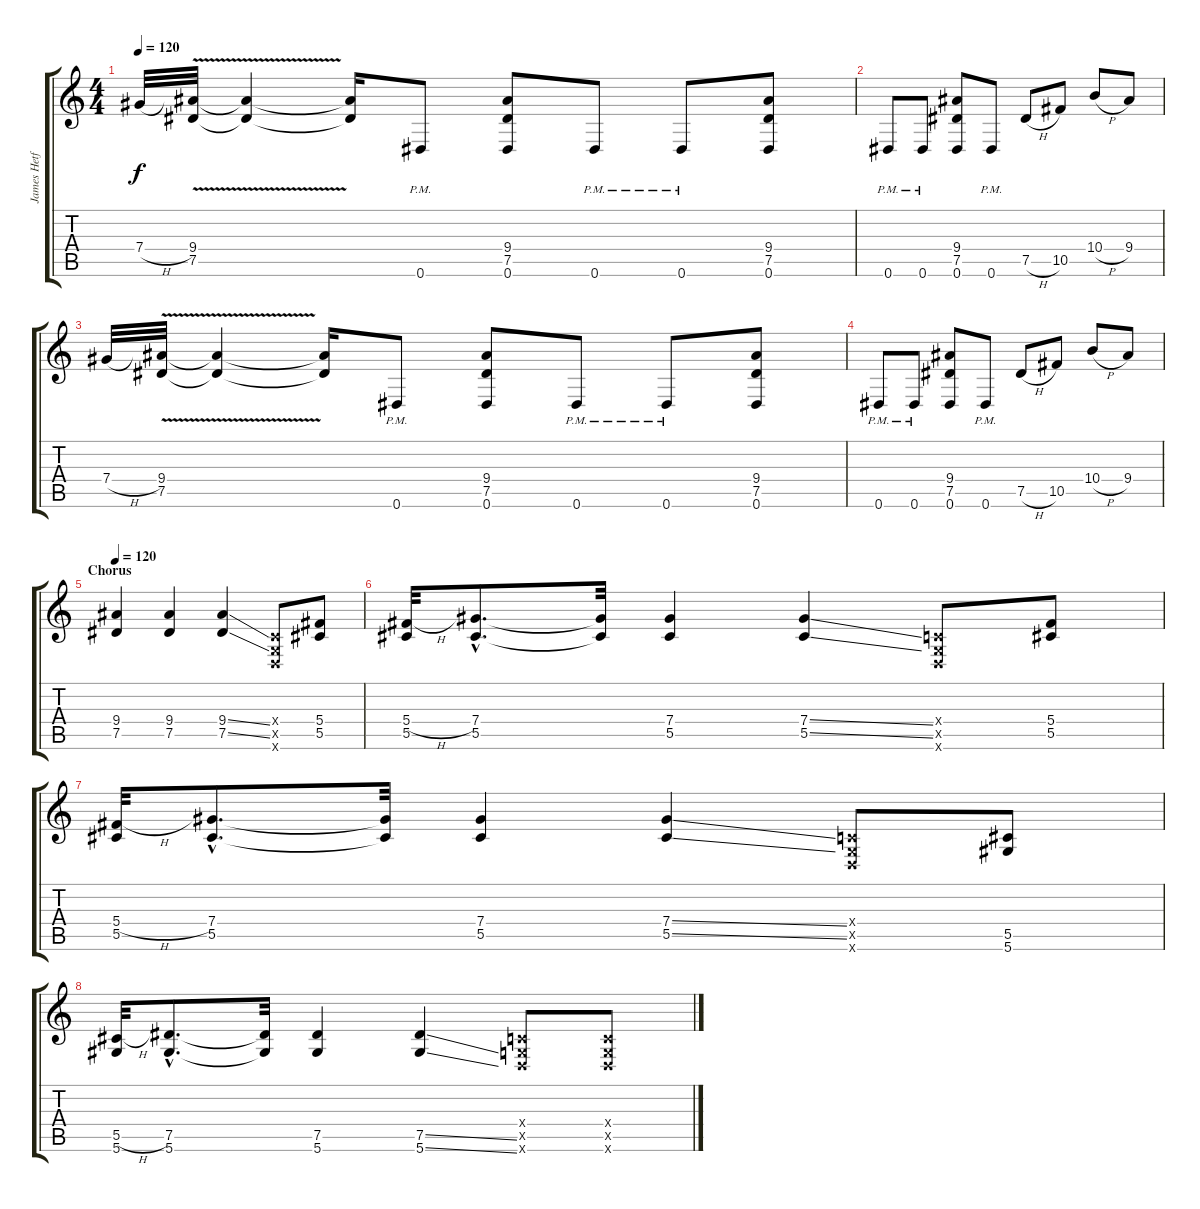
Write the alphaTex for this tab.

\track ("James Hetfield distortion" "James Hetf") {instrument distortionguitar}
\staff {score tabs}
\tuning (Eb4 Bb3 Gb3 Db3 Ab2 Eb2) {hide}
\ts (4 4)
\tempo 120
\clef g2
\ks c
7.4{h}.32{dy f} (9.4{v} 7.5{v}).32 (9.4{t} 7.5{t}).4 (9.4{t} 7.5{t}).16 0.6{pm}.8 (9.4 7.5 0.6).8 0.6{pm}.8 0.6{pm}.8 (9.4 7.5 0.6).8 |
0.6{pm}.8 0.6{pm}.8 (9.4 7.5 0.6).8 0.6{pm}.8 7.5{h}.8 10.5.8 10.4{h}.8 9.4.8 |
7.4{h}.32 (9.4{v} 7.5{v}).32 (9.4{t} 7.5{t}).4 (9.4{t} 7.5{t}).16 0.6{pm}.8 (9.4 7.5 0.6).8 0.6{pm}.8 0.6{pm}.8 (9.4 7.5 0.6).8 |
0.6{pm}.8 0.6{pm}.8 (9.4 7.5 0.6).8 0.6{pm}.8 7.5{h}.8 10.5.8 10.4{h}.8 9.4.8 |
\section ("" "Chorus")
\tempo 120
(9.4 7.5).4 (9.4 7.5).4 (9.4{ss} 7.5{ss}).4 (-1.4{x} -1.5{x} -1.6{x}).8 (5.4 5.5).8 |
(5.4{h} 5.5).32 (7.4{hac} 5.5{hac}).8{d} (7.4{t} 5.5{t}).32 (7.4 5.5).4 (7.4{ss} 5.5{ss}).4 (-1.4{x} -1.5{x} -1.6{x}).8 (5.4 5.5).8 |
(5.4{h} 5.5).32 (7.4{hac} 5.5{hac}).8{d} (7.4{t} 5.5{t}).32 (7.4 5.5).4 (7.4{ss} 5.5{ss}).4 (-1.4{x} -1.5{x} -1.6{x}).8 (5.5 5.6).8 |
(5.5{h} 5.6).32 (7.5{hac} 5.6{hac}).8{d} (7.5{t} 5.6{t}).32 (7.5 5.6).4 (7.5{ss} 5.6{ss}).4 (-1.4{x} -1.5{x} -1.6{x}).8 (-1.4{x} -1.5{x} -1.6{x}).8
